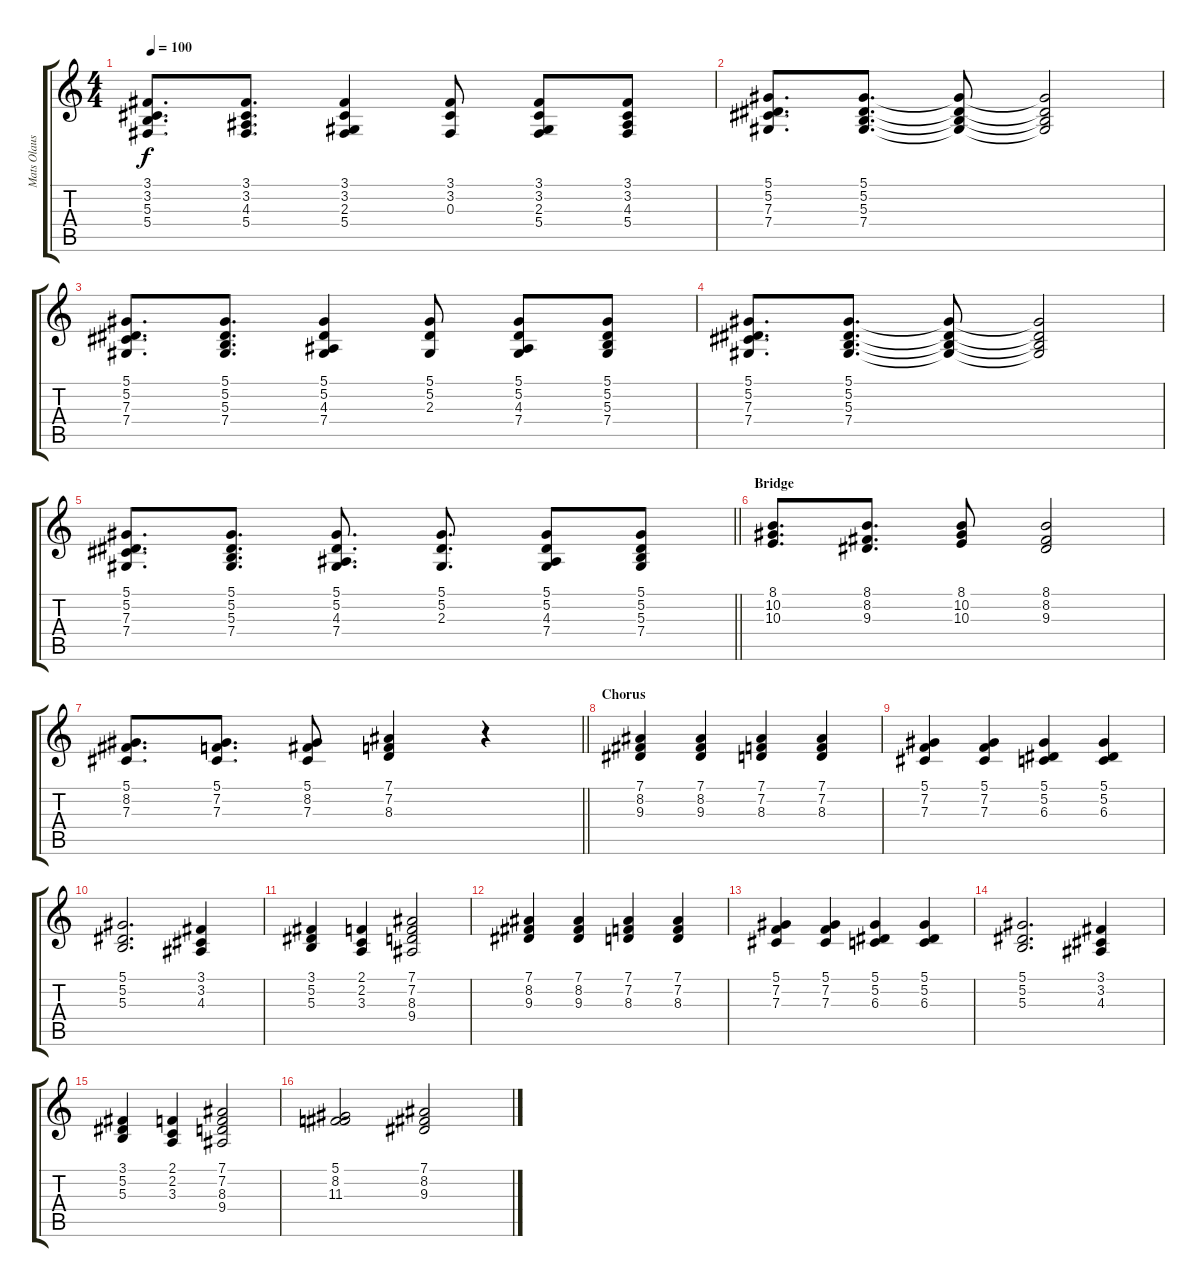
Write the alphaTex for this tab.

\track ("Mats Olausson" "Mats Olaus") {instrument choiraahs}
\staff {score tabs}
\tuning (Eb4 Bb3 Gb3 Db3 Ab2 Eb2) {hide}
\ts (4 4)
\tempo 100
\clef g2
\ks c
(3.1 3.2 5.3 5.4).8{d dy f} (3.1 3.2 4.3 5.4).8{d} (3.1 3.2 2.3 5.4).4 (3.1 3.2 0.3).8 (3.1 3.2 2.3 5.4).8 (3.1 3.2 4.3 5.4).8 |
(5.1 5.2 7.3 7.4).8{d} (5.1 5.2 5.3 7.4).8{d} (5.1{t} 5.2{t} 5.3{t} 7.4{t}).8 (5.1{t} 5.2{t} 5.3{t} 7.4{t}).2 |
(5.1 5.2 7.3 7.4).8{d} (5.1 5.2 5.3 7.4).8{d} (5.1 5.2 4.3 7.4).4 (5.1 5.2 2.3).8 (5.1 5.2 4.3 7.4).8 (5.1 5.2 5.3 7.4).8 |
(5.1 5.2 7.3 7.4).8{d} (5.1 5.2 5.3 7.4).8{d} (5.1{t} 5.2{t} 5.3{t} 7.4{t}).8 (5.1{t} 5.2{t} 5.3{t} 7.4{t}).2 |
\barLineRight lightlight
(5.1 5.2 7.3 7.4).8{d} (5.1 5.2 5.3 7.4).8{d} (5.1 5.2 4.3 7.4).8{d} (5.1 5.2 2.3).8{d} (5.1 5.2 4.3 7.4).8 (5.1 5.2 5.3 7.4).8 |
\section ("" "Bridge")
(8.1 10.2 10.3).8{d} (8.1 8.2 9.3).8{d} (8.1 10.2 10.3).8 (8.1 8.2 9.3).2 |
\barLineRight lightlight
(5.1 8.2 7.3).8{d} (5.1 7.2 7.3).8{d} (5.1 8.2 7.3).8 (7.1 7.2 8.3).4 r.4 |
\section ("" "Chorus")
(7.1 8.2 9.3).4 (7.1 8.2 9.3).4 (7.1 7.2 8.3).4 (7.1 7.2 8.3).4 |
(5.1 7.2 7.3).4 (5.1 7.2 7.3).4 (5.1 5.2 6.3).4 (5.1 5.2 6.3).4 |
(5.1 5.2 5.3).2{d} (3.1 3.2 4.3).4 |
(3.1 5.2 5.3).4 (2.1 2.2 3.3).4 (7.1 7.2 8.3 9.4).2 |
(7.1 8.2 9.3).4 (7.1 8.2 9.3).4 (7.1 7.2 8.3).4 (7.1 7.2 8.3).4 |
(5.1 7.2 7.3).4 (5.1 7.2 7.3).4 (5.1 5.2 6.3).4 (5.1 5.2 6.3).4 |
(5.1 5.2 5.3).2{d} (3.1 3.2 4.3).4 |
(3.1 5.2 5.3).4 (2.1 2.2 3.3).4 (7.1 7.2 8.3 9.4).2 |
(5.1 8.2 11.3).2 (7.1 8.2 9.3).2
